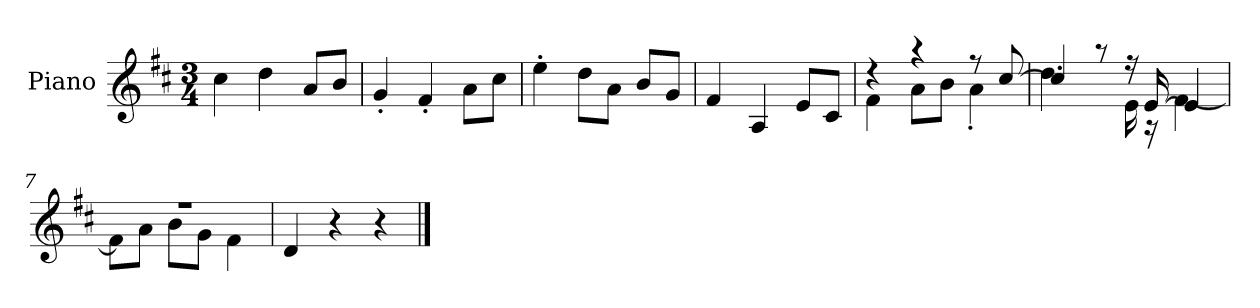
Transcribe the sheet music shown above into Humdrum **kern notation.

**kern
*part1
*staff1
*I"Piano
*I'P-no
*clefG2
*k[f#c#]
*M3/4
*MM174
=1
4cc#\
4dd\
8a/L
8b/J
=2
4g'/
4f#'/
8a\L
8cc#\J
=3
4ee'\
8dd\L
8a\J
8b/L
8g/J
=4
4f#/
4A/
8e/L
8c#/J
=5
*^
4r	4f#\
4r	8a\L
.	8b\J
8r	4a'\
[8cc#/	.
=6	=6
4cc#/]	4.dd\
8r	.
16r	16e\
[16e/	16r
4e/]	[4f#\
=7	=7
2.r	8f#\L]
.	8a\J
.	8b\L
.	8g\J
.	4f#\
*v	*v
!!LO:LB:g=z
=8
4d/
4r
4r
==
*-
